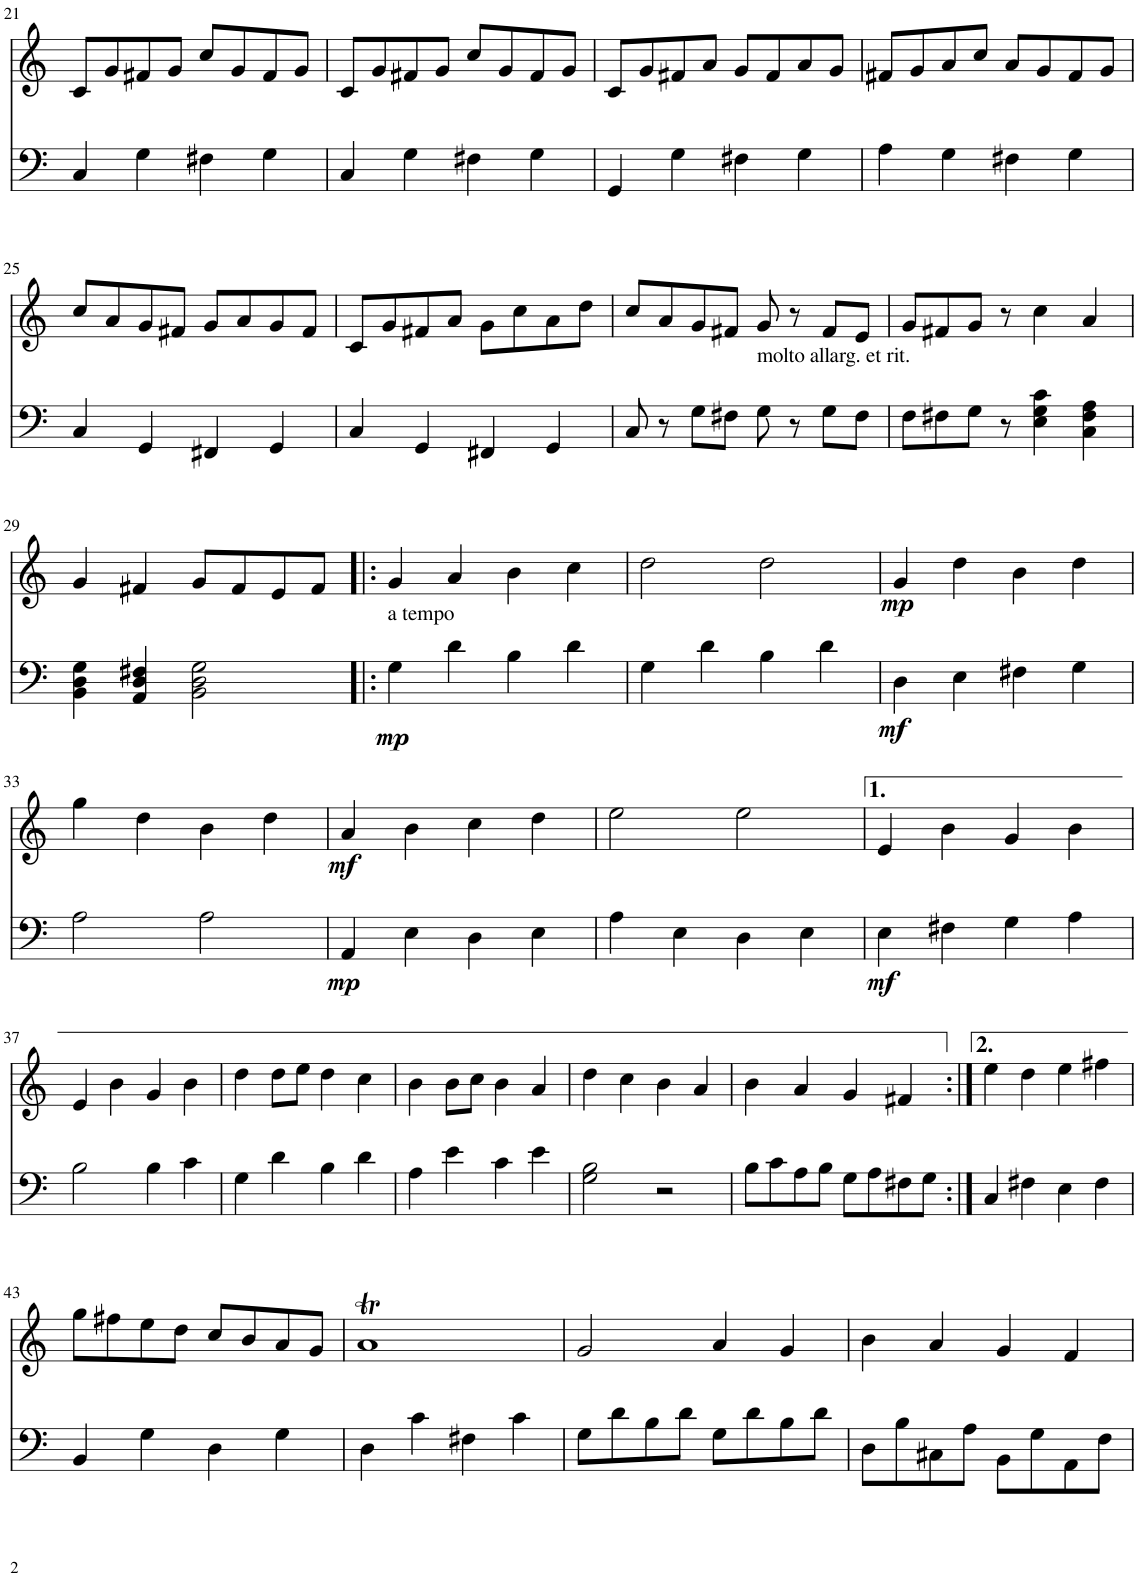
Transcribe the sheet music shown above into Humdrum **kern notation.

**kern	**kern	**dynam
*part1	*part1	*part1
*staff2	*staff1	*staff1/2
*I"Piano	*	*
*I'Pno.	*	*
!!LO:PB:g=z
*clefF4	*clefG2	*
*k[]	*k[]	*
*M4/4	*M4/4	*
=21	=21	=21
4C/	8c/L	.
.	8g/	.
4G\	8f#X/	.
.	8g/J	.
4F#X\	8cc/L	.
.	8g/	.
4G\	8f#/	.
.	8g/J	.
=22	=22	=22
4C/	8c/L	.
.	8g/	.
4G\	8f#X/	.
.	8g/J	.
4F#X\	8cc/L	.
.	8g/	.
4G\	8f#/	.
.	8g/J	.
=23	=23	=23
4GG/	8c/L	.
.	8g/	.
4G\	8f#X/	.
.	8a/J	.
4F#X\	8g/L	.
.	8f#/	.
4G\	8a/	.
.	8g/J	.
=24	=24	=24
4A\	8f#X/L	.
.	8g/	.
4G\	8a/	.
.	8cc/J	.
4F#X\	8a/L	.
.	8g/	.
4G\	8f#/	.
.	8g/J	.
!!LO:LB:g=z
=25	=25	=25
4C/	8cc/L	.
.	8a/	.
4GG/	8g/	.
.	8f#X/J	.
4FF#X/	8g/L	.
.	8a/	.
4GG/	8g/	.
.	8f#/J	.
=26	=26	=26
4C/	8c/L	.
.	8g/	.
4GG/	8f#X/	.
.	8a/J	.
4FF#X/	8g\L	.
.	8cc\	.
4GG/	8a\	.
.	8dd\J	.
=27	=27	=27
8C/	8cc/L	.
8r	8a/	.
8G\L	8g/	.
8F#X\J	8f#X/J	.
!LO:TX:a:t=molto allarg. et rit.	!	!
8G\	8g/	.
8r	8r	.
8G\L	8f#/L	.
8F#\J	8e/J	.
=28	=28	=28
8F\L	8g/L	.
8F#X\	8f#X/	.
8G\J	8g/J	.
8r	8r	.
4E\ 4G\ 4c\	4cc\	.
4C\ 4F#\ 4A\	4a/	.
!!LO:LB:g=z
=29	=29	=29
4BB\ 4D\ 4G\	4g/	.
4AA/ 4D/ 4F#X/	4f#X/	.
2BB\ 2D\ 2G\	8g/L	.
.	8f#/	.
.	8e/	.
.	8f#/J	.
=30!|:	=30!|:	=30!|:
!LO:TX:a:t=a tempo	!	!
!	!	!LO:DY:b=2
4G\	4g/	mp
4d\	4a/	.
4B\	4b\	.
4d\	4cc\	.
=31	=31	=31
4G\	2dd\	.
4d\	.	.
4B\	2dd\	.
4d\	.	.
=32	=32	=32
!	!	!LO:DY:b=2
!	!	!LO:DY:n=1:b
4D\	4g/	mf mp
4E\	4dd\	.
4F#X\	4b\	.
4G\	4dd\	.
!!LO:LB:g=z
=33	=33	=33
2A\	4gg\	.
.	4dd\	.
2A\	4b\	.
.	4dd\	.
=34	=34	=34
!	!	!LO:DY:b=2
!	!	!LO:DY:n=1:b
4AA/	4a/	mp mf
4E\	4b\	.
4D\	4cc\	.
4E\	4dd\	.
=35	=35	=35
4A\	2ee\	.
4E\	.	.
4D\	2ee\	.
4E\	.	.
=36	=36	=36
!	!	!LO:DY:b=2
4E\	4e/	mf
4F#X\	4b\	.
4G\	4g/	.
4A\	4b\	.
!!LO:LB:g=z
=37	=37	=37
2B\	4e/	.
.	4b\	.
4B\	4g/	.
4c\	4b\	.
=38	=38	=38
4G\	4dd\	.
4d\	8dd\L	.
.	8ee\J	.
4B\	4dd\	.
4d\	4cc\	.
=39	=39	=39
4A\	4b\	.
4e\	8b\L	.
.	8cc\J	.
4c\	4b\	.
4e\	4a/	.
=40	=40	=40
2G\ 2B\	4dd\	.
.	4cc\	.
2r	4b\	.
.	4a/	.
=41	=41	=41
8B\L	4b\	.
8c\	.	.
8A\	4a/	.
8B\J	.	.
8G\L	4g/	.
8A\	.	.
8F#X\	4f#X/	.
8G\J	.	.
=42:|!	=42:|!	=42:|!
4C/	4ee\	.
4F#X\	4dd\	.
4E\	4ee\	.
4F#\	4ff#X\	.
!!LO:LB:g=z
=43	=43	=43
4BB/	8gg\L	.
.	8ff#X\	.
4G\	8ee\	.
.	8dd\J	.
4D\	8cc/L	.
.	8b/	.
4G\	8a/	.
.	8g/J	.
=44	=44	=44
4D\	1aT	.
4c\	.	.
4F#X\	.	.
4c\	.	.
=45	=45	=45
8G\L	2g/	.
8d\	.	.
8B\	.	.
8d\J	.	.
8G\L	4a/	.
8d\	.	.
8B\	4g/	.
8d\J	.	.
=46	=46	=46
8D\L	4b\	.
8B\	.	.
8C#X\	4a/	.
8A\J	.	.
8BB\L	4g/	.
8G\	.	.
8AA\	4f/	.
8F\J	.	.
=	=	=
*-	*-	*-
